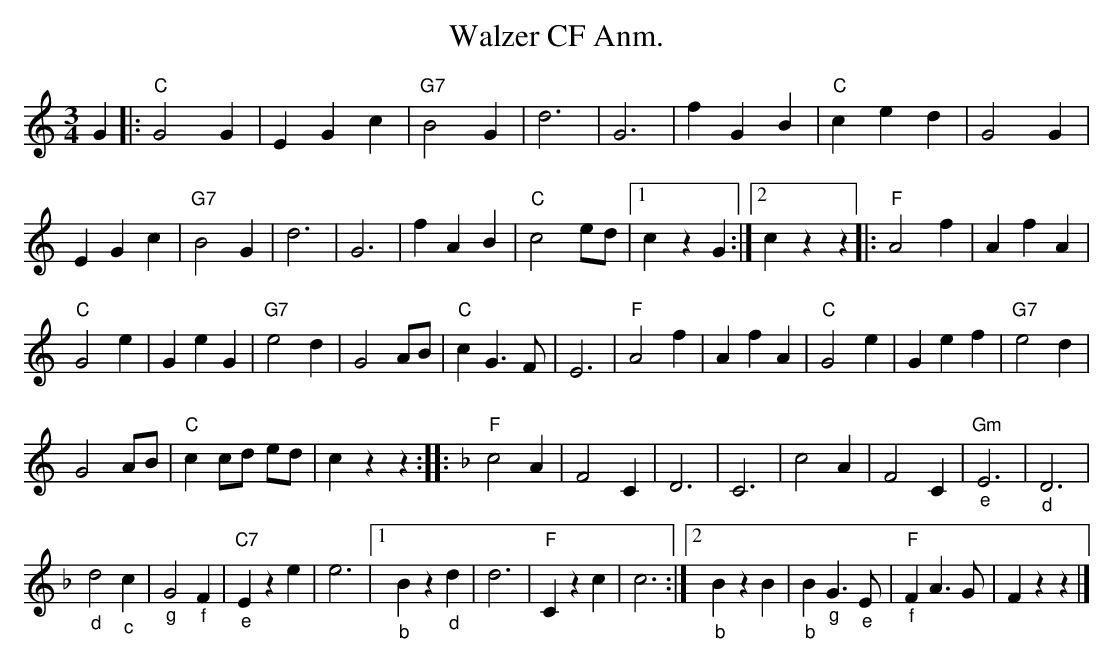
X:1
T:Walzer CF Anm.
M:3/4
L:1/4
K:Cmaj
G |: "C"G2G | EGc | "G7"B2G | d3 | G3 | fGB | "C"ced | G2G |
EGc | "G7"B2G | d3 | G3 | fAB | "C"c2e/2d/2 |1 czG :|2 czz |: "F"A2f | AfA |
"C"G2e | GeG | "G7"e2d | G2 A/2B/2 | "C"c G>F | E3 | "F"A2f | AfA | "C"G2e | Gef | "G7"e2d |
G2A/2B/2 | "C"c c/2d/2 e/2d/2 | czz :: [K:Fmaj] "F"c2A | F2C | D3 | C3 | c2A | F2C | "Gm""_e"E3 | "_d"D3 |
"_d"d2"_c"c | "_g"G2"_f"F | "C7""_e"Eze | e3 |1 "_b"Bz"_d"d | d3 | "F"Czc | c3 :|2 "_b"BzB | "_b"B"_g"G>"_e"E | "F""_f"FA>G | Fzz |]
